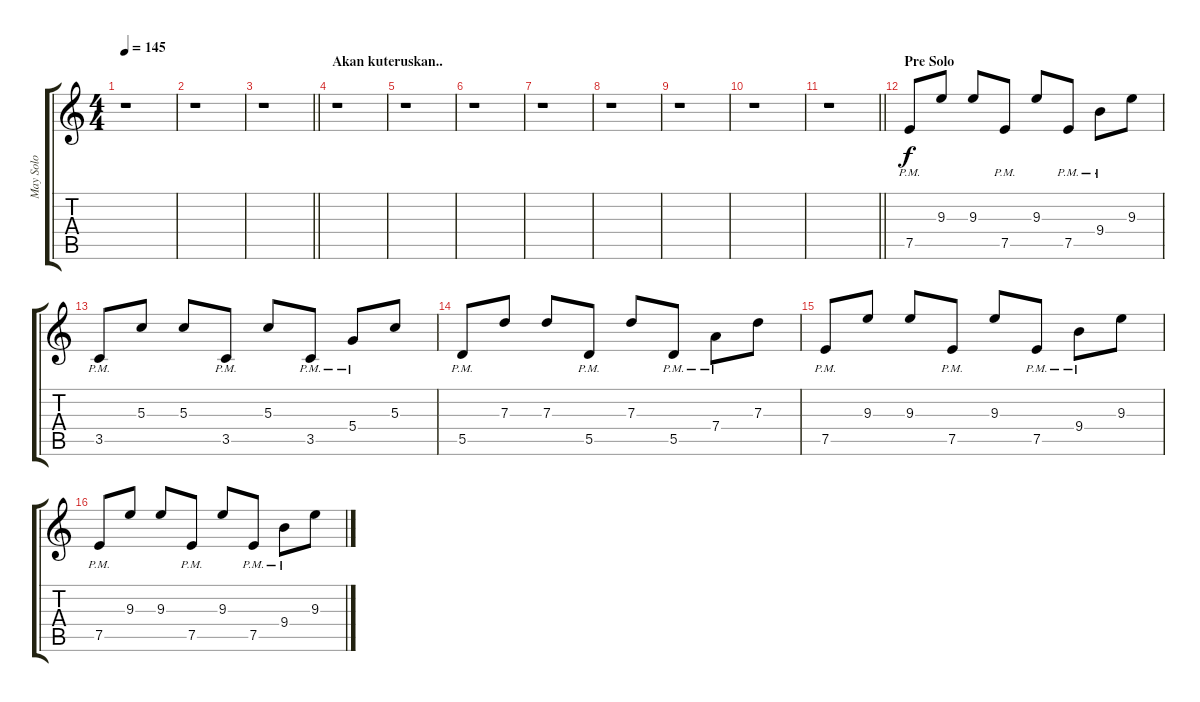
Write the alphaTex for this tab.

\track ("May Solo" "May Solo") {instrument overdrivenguitar}
\staff {score tabs}
\tuning (E4 B3 G3 D3 A2 E2) {hide}
\ts (4 4)
\tempo 145
\clef g2
\ks c
r.1{dy f} |
r.1 |
\barLineRight lightlight
r.1 |
\section ("" "Akan kuteruskan..")
r.1 |
r.1 |
r.1 |
r.1 |
r.1 |
r.1 |
r.1 |
\barLineRight lightlight
r.1 |
\section ("" "Pre Solo")
7.5{pm}.8 9.3.8 9.3.8 7.5{pm}.8 9.3.8 7.5{pm}.8 9.4{pm}.8 9.3.8 |
3.5{pm}.8 5.3.8 5.3.8 3.5{pm}.8 5.3.8 3.5{pm}.8 5.4{pm}.8 5.3.8 |
5.5{pm}.8 7.3.8 7.3.8 5.5{pm}.8 7.3.8 5.5{pm}.8 7.4{pm}.8 7.3.8 |
7.5{pm}.8 9.3.8 9.3.8 7.5{pm}.8 9.3.8 7.5{pm}.8 9.4{pm}.8 9.3.8 |
7.5{pm}.8 9.3.8 9.3.8 7.5{pm}.8 9.3.8 7.5{pm}.8 9.4{pm}.8 9.3.8
